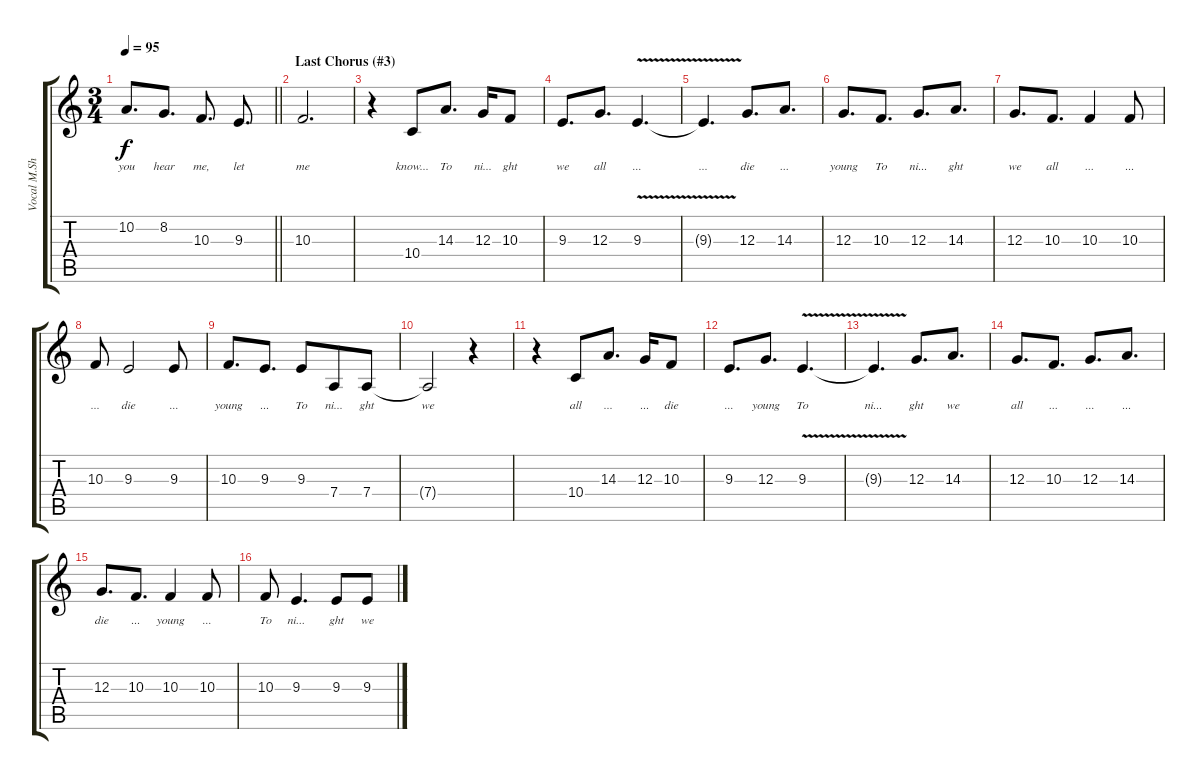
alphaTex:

\track ("Vocal M.Shadows" "Vocal M.Sh") {instrument oboe}
\staff {score tabs}
\tuning (E4 B3 G3 D3 A2 D2) {hide}
\ts (3 4)
\tempo 95
\clef g2
\barLineRight lightlight
\ks c
10.2.8{d lyrics (0 "you") lyrics (1 "") lyrics (2 "") lyrics (3 "") lyrics (4 "") dy f} 8.2.8{d lyrics (0 "hear") lyrics (1 "") lyrics (2 "") lyrics (3 "") lyrics (4 "")} 10.3.8{d lyrics (0 "me,") lyrics (1 "") lyrics (2 "") lyrics (3 "") lyrics (4 "")} 9.3.8{d lyrics (0 "let") lyrics (1 "") lyrics (2 "") lyrics (3 "") lyrics (4 "")} |
\section ("" "Last Chorus (#3)")
10.3.2{d lyrics (0 "me") lyrics (1 "") lyrics (2 "") lyrics (3 "") lyrics (4 "")} |
r.4 10.4.8{lyrics (0 "know...") lyrics (1 "") lyrics (2 "") lyrics (3 "") lyrics (4 "")} 14.3.8{d lyrics (0 "To") lyrics (1 "") lyrics (2 "") lyrics (3 "") lyrics (4 "")} 12.3.16{lyrics (0 "ni...") lyrics (1 "") lyrics (2 "") lyrics (3 "") lyrics (4 "")} 10.3.8{lyrics (0 "ght") lyrics (1 "") lyrics (2 "") lyrics (3 "") lyrics (4 "")} |
9.3.8{d lyrics (0 "we") lyrics (1 "") lyrics (2 "") lyrics (3 "") lyrics (4 "")} 12.3.8{d lyrics (0 "all") lyrics (1 "") lyrics (2 "") lyrics (3 "") lyrics (4 "")} 9.3{v}.4{d lyrics (0 "...") lyrics (1 "") lyrics (2 "") lyrics (3 "") lyrics (4 "")} |
9.3{t}.4{d lyrics (0 "...") lyrics (1 "") lyrics (2 "") lyrics (3 "") lyrics (4 "")} 12.3.8{d lyrics (0 "die") lyrics (1 "") lyrics (2 "") lyrics (3 "") lyrics (4 "") beam merge} 14.3.8{d lyrics (0 "...") lyrics (1 "") lyrics (2 "") lyrics (3 "") lyrics (4 "")} |
12.3.8{d lyrics (0 "young") lyrics (1 "") lyrics (2 "") lyrics (3 "") lyrics (4 "")} 10.3.8{d lyrics (0 "To") lyrics (1 "") lyrics (2 "") lyrics (3 "") lyrics (4 "")} 12.3.8{d lyrics (0 "ni...") lyrics (1 "") lyrics (2 "") lyrics (3 "") lyrics (4 "") beam merge} 14.3.8{d lyrics (0 "ght") lyrics (1 "") lyrics (2 "") lyrics (3 "") lyrics (4 "")} |
12.3.8{d lyrics (0 "we") lyrics (1 "") lyrics (2 "") lyrics (3 "") lyrics (4 "")} 10.3.8{d lyrics (0 "all") lyrics (1 "") lyrics (2 "") lyrics (3 "") lyrics (4 "")} 10.3.4{lyrics (0 "...") lyrics (1 "") lyrics (2 "") lyrics (3 "") lyrics (4 "")} 10.3.8{lyrics (0 "...") lyrics (1 "") lyrics (2 "") lyrics (3 "") lyrics (4 "")} |
10.3.8{lyrics (0 "...") lyrics (1 "") lyrics (2 "") lyrics (3 "") lyrics (4 "")} 9.3.2{lyrics (0 "die") lyrics (1 "") lyrics (2 "") lyrics (3 "") lyrics (4 "")} 9.3.8{lyrics (0 "...") lyrics (1 "") lyrics (2 "") lyrics (3 "") lyrics (4 "")} |
10.3.8{d lyrics (0 "young") lyrics (1 "") lyrics (2 "") lyrics (3 "") lyrics (4 "")} 9.3.8{d lyrics (0 "...") lyrics (1 "") lyrics (2 "") lyrics (3 "") lyrics (4 "")} 9.3.8{lyrics (0 "To") lyrics (1 "") lyrics (2 "") lyrics (3 "") lyrics (4 "") beam merge} 7.4.8{lyrics (0 "ni...") lyrics (1 "") lyrics (2 "") lyrics (3 "") lyrics (4 "")} 7.4.8{lyrics (0 "ght") lyrics (1 "") lyrics (2 "") lyrics (3 "") lyrics (4 "")} |
7.4{t}.2{lyrics (0 "we") lyrics (1 "") lyrics (2 "") lyrics (3 "") lyrics (4 "")} r.4 |
r.4 10.4.8{lyrics (0 "all") lyrics (1 "") lyrics (2 "") lyrics (3 "") lyrics (4 "")} 14.3.8{d lyrics (0 "...") lyrics (1 "") lyrics (2 "") lyrics (3 "") lyrics (4 "")} 12.3.16{lyrics (0 "...") lyrics (1 "") lyrics (2 "") lyrics (3 "") lyrics (4 "")} 10.3.8{lyrics (0 "die") lyrics (1 "") lyrics (2 "") lyrics (3 "") lyrics (4 "")} |
9.3.8{d lyrics (0 "...") lyrics (1 "") lyrics (2 "") lyrics (3 "") lyrics (4 "")} 12.3.8{d lyrics (0 "young") lyrics (1 "") lyrics (2 "") lyrics (3 "") lyrics (4 "")} 9.3{v}.4{d lyrics (0 "To") lyrics (1 "") lyrics (2 "") lyrics (3 "") lyrics (4 "")} |
9.3{t}.4{d lyrics (0 "ni...") lyrics (1 "") lyrics (2 "") lyrics (3 "") lyrics (4 "")} 12.3.8{d lyrics (0 "ght") lyrics (1 "") lyrics (2 "") lyrics (3 "") lyrics (4 "") beam merge} 14.3.8{d lyrics (0 "we") lyrics (1 "") lyrics (2 "") lyrics (3 "") lyrics (4 "")} |
12.3.8{d lyrics (0 "all") lyrics (1 "") lyrics (2 "") lyrics (3 "") lyrics (4 "")} 10.3.8{d lyrics (0 "...") lyrics (1 "") lyrics (2 "") lyrics (3 "") lyrics (4 "")} 12.3.8{d lyrics (0 "...") lyrics (1 "") lyrics (2 "") lyrics (3 "") lyrics (4 "") beam merge} 14.3.8{d lyrics (0 "...") lyrics (1 "") lyrics (2 "") lyrics (3 "") lyrics (4 "")} |
12.3.8{d lyrics (0 "die") lyrics (1 "") lyrics (2 "") lyrics (3 "") lyrics (4 "")} 10.3.8{d lyrics (0 "...") lyrics (1 "") lyrics (2 "") lyrics (3 "") lyrics (4 "")} 10.3.4{lyrics (0 "young") lyrics (1 "") lyrics (2 "") lyrics (3 "") lyrics (4 "")} 10.3.8{lyrics (0 "...") lyrics (1 "") lyrics (2 "") lyrics (3 "") lyrics (4 "")} |
10.3.8{lyrics (0 "To") lyrics (1 "") lyrics (2 "") lyrics (3 "") lyrics (4 "")} 9.3.4{d lyrics (0 "ni...") lyrics (1 "") lyrics (2 "") lyrics (3 "") lyrics (4 "")} 9.3.8{lyrics (0 "ght") lyrics (1 "") lyrics (2 "") lyrics (3 "") lyrics (4 "")} 9.3.8{lyrics (0 "we") lyrics (1 "") lyrics (2 "") lyrics (3 "") lyrics (4 "")}
